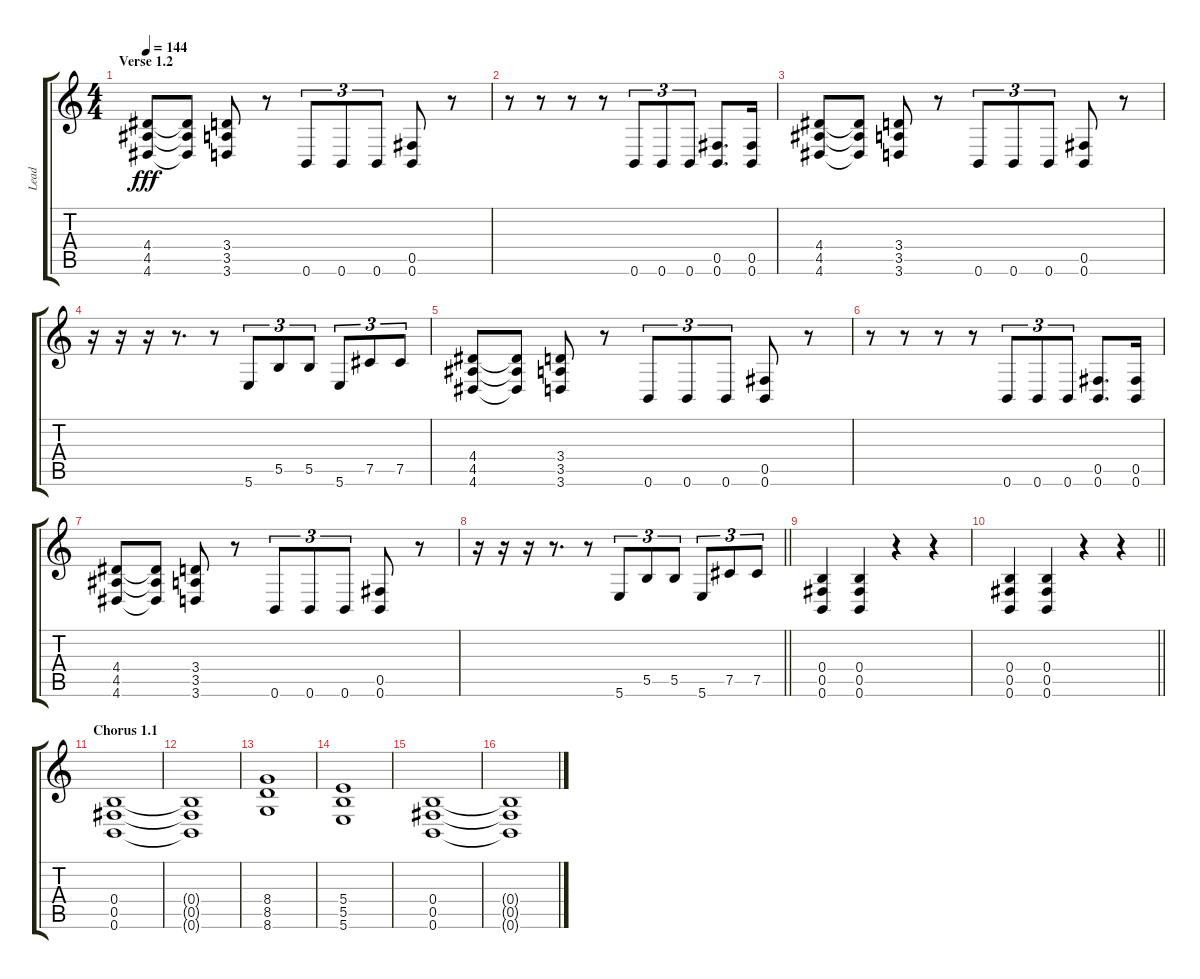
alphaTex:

\track ("Lead" "Lead") {instrument overdrivenguitar}
\staff {score tabs}
\tuning (Db4 Ab3 E3 B2 Gb2 B1) {hide}
\ts (4 4)
\section ("" "Verse 1.2")
\tempo 144
\clef g2
\ks c
(4.4 4.5 4.6).8{dy fff} (4.4{t} 4.5{t} 4.6{t}).8 (3.4 3.5 3.6).8 r.8 0.6.8{tu (3 2)} 0.6.8{tu (3 2)} 0.6.8{tu (3 2)} (0.5 0.6).8 r.8 |
r.8 r.8 r.8 r.8 0.6.8{tu (3 2)} 0.6.8{tu (3 2)} 0.6.8{tu (3 2)} (0.5 0.6).8{d} (0.5 0.6).16 |
(4.4 4.5 4.6).8 (4.4{t} 4.5{t} 4.6{t}).8 (3.4 3.5 3.6).8 r.8 0.6.8{tu (3 2)} 0.6.8{tu (3 2)} 0.6.8{tu (3 2)} (0.5 0.6).8 r.8 |
r.16 r.16 r.16 r.8{d} r.8 5.6.8{tu (3 2)} 5.5.8{tu (3 2)} 5.5.8{tu (3 2)} 5.6.8{tu (3 2)} 7.5.8{tu (3 2)} 7.5.8{tu (3 2)} |
(4.4 4.5 4.6).8 (4.4{t} 4.5{t} 4.6{t}).8 (3.4 3.5 3.6).8 r.8 0.6.8{tu (3 2)} 0.6.8{tu (3 2)} 0.6.8{tu (3 2)} (0.5 0.6).8 r.8 |
r.8 r.8 r.8 r.8 0.6.8{tu (3 2)} 0.6.8{tu (3 2)} 0.6.8{tu (3 2)} (0.5 0.6).8{d} (0.5 0.6).16 |
(4.4 4.5 4.6).8 (4.4{t} 4.5{t} 4.6{t}).8 (3.4 3.5 3.6).8 r.8 0.6.8{tu (3 2)} 0.6.8{tu (3 2)} 0.6.8{tu (3 2)} (0.5 0.6).8 r.8 |
\barLineRight lightlight
r.16 r.16 r.16 r.8{d} r.8 5.6.8{tu (3 2)} 5.5.8{tu (3 2)} 5.5.8{tu (3 2)} 5.6.8{tu (3 2)} 7.5.8{tu (3 2)} 7.5.8{tu (3 2)} |
(0.4 0.5 0.6).4 (0.4 0.5 0.6).4 r.4 r.4 |
\barLineRight lightlight
(0.4 0.5 0.6).4 (0.4 0.5 0.6).4 r.4 r.4 |
\section ("" "Chorus 1.1")
(0.4 0.5 0.6).1 |
(0.4{t} 0.5{t} 0.6{t}).1 |
(8.4 8.5 8.6).1 |
(5.4 5.5 5.6).1 |
(0.4 0.5 0.6).1 |
(0.4{t} 0.5{t} 0.6{t}).1
